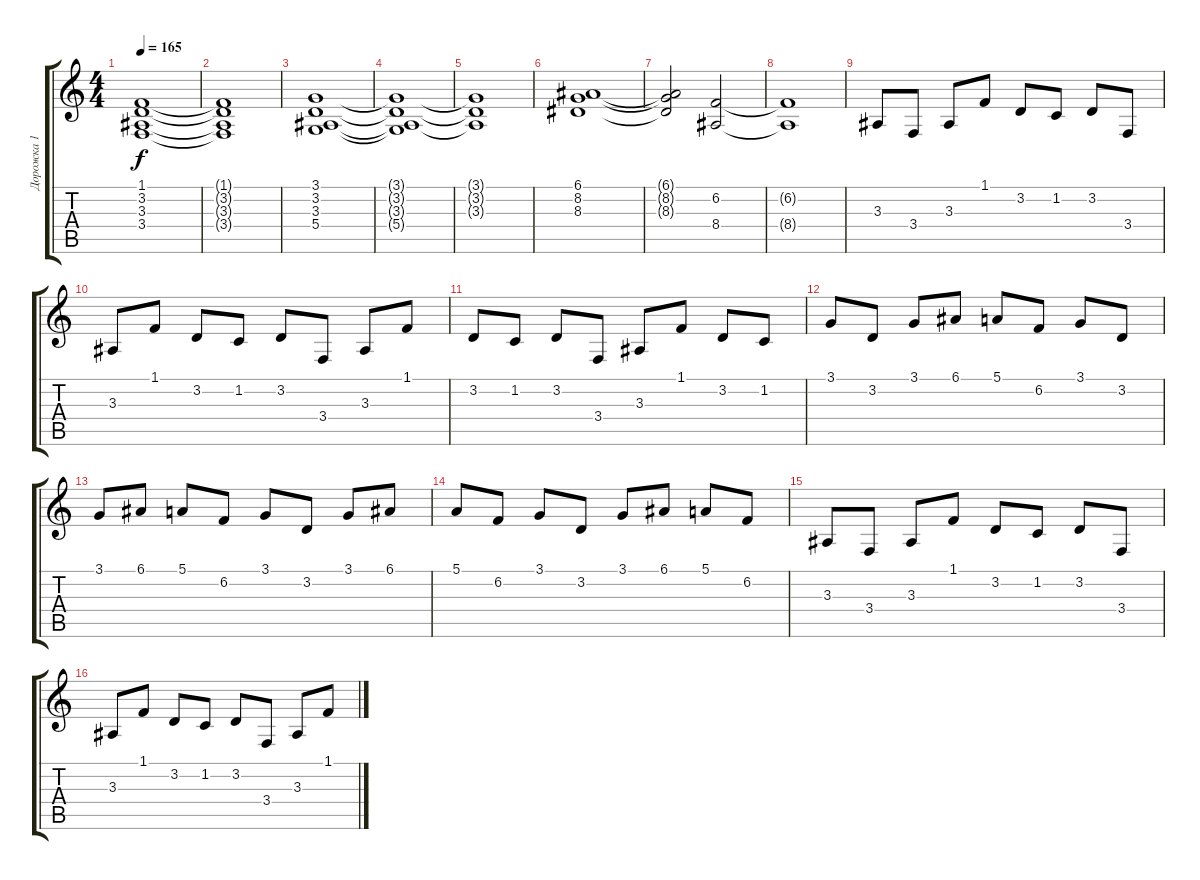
\track ("Дорожка 1" "Дорожка 1") {instrument churchorgan}
\staff {score tabs}
\tuning (E4 B3 G3 D3 A2 E2) {hide}
\ts (4 4)
\tempo 165
\clef g2
\ks c
(1.1{t} 3.2{t} 3.3{t} 3.4{t}).1{dy f} |
(1.1{t} 3.2{t} 3.3{t} 3.4{t}).1 |
(3.1 3.2 3.3 5.4).1 |
(3.1{t} 3.2{t} 3.3{t} 5.4{t}).1 |
(3.1{t} 3.2{t} 3.3{t}).1 |
(6.1 8.2 8.3).1 |
(6.1{t} 8.2{t} 8.3{t}).2 (6.2 8.4).2 |
(6.2{t} 8.4{t}).1 |
3.3.8{volume 10 instrument flute} 3.4.8 3.3.8 1.1.8 3.2.8 1.2.8 3.2.8 3.4.8 |
3.3.8 1.1.8 3.2.8 1.2.8 3.2.8 3.4.8 3.3.8 1.1.8 |
3.2.8 1.2.8 3.2.8 3.4.8 3.3.8 1.1.8 3.2.8 1.2.8 |
3.1.8 3.2.8 3.1.8 6.1.8 5.1.8 6.2.8 3.1.8 3.2.8 |
3.1.8 6.1.8 5.1.8 6.2.8 3.1.8 3.2.8 3.1.8 6.1.8 |
5.1.8 6.2.8 3.1.8 3.2.8 3.1.8 6.1.8 5.1.8 6.2.8 |
3.3.8{volume 12 instrument flute} 3.4.8 3.3.8 1.1.8 3.2.8 1.2.8 3.2.8 3.4.8 |
3.3.8 1.1.8 3.2.8 1.2.8 3.2.8 3.4.8 3.3.8 1.1.8
